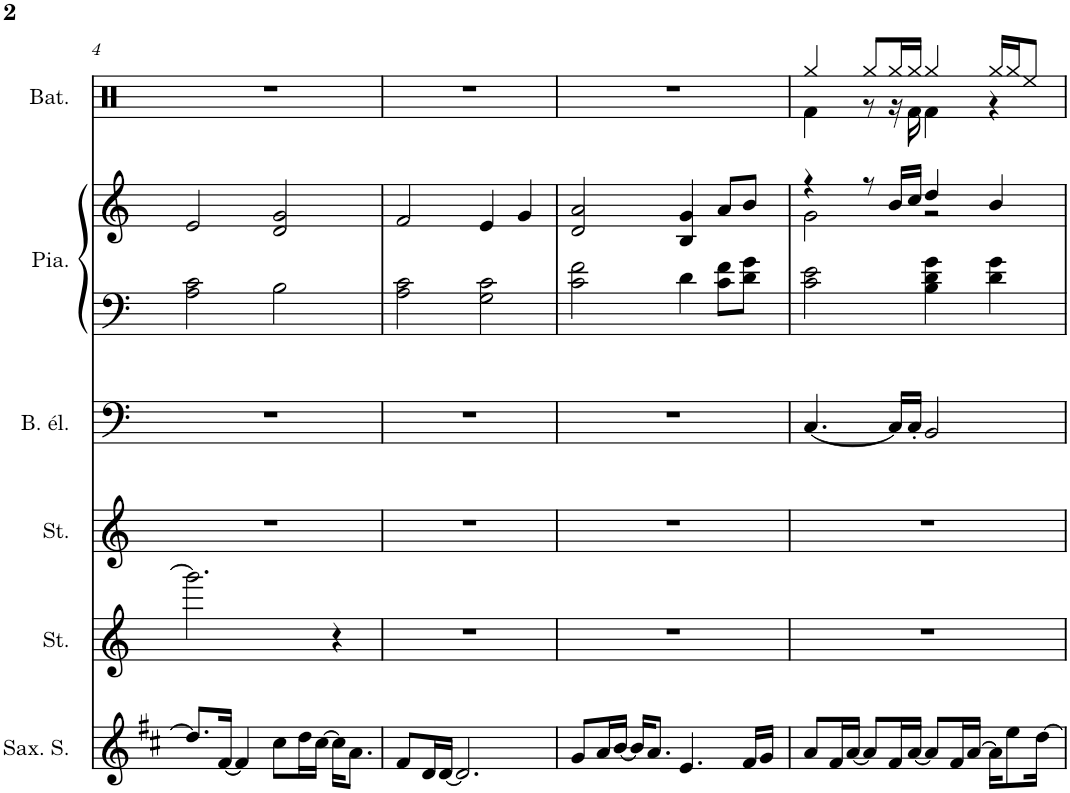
**kern	**kern	**kern	**kern	**kern	**kern	**kern
*part6	*part5	*part4	*part3	*part2	*part2	*part1
*staff7	*staff6	*staff5	*staff4	*staff3	*staff2	*staff1
*I"Saxophone Soprano, soprano sax	*I"Cordes, strings 2	*I"Cordes, strings 1	*I"Basse électrique à 5 cordes, bass	*I"Piano	*	*I"Batterie, drums
*I'Sax. S.	*I'St.	*I'St.	*I'B. él.	*I'Pia.	*	*I'Bat.
!!LO:PB:g=z
*clefG2	*clefG2	*clefG2	*clefF4	*clefF4	*clefG2	*clefX
*Trd1c2	*	*	*Trd7c12	*	*	*
*k[f#c#]	*k[]	*k[]	*k[]	*k[]	*k[]	*k[]
*M4/4	*M4/4	*M4/4	*M4/4	*M4/4	*M4/4	*M4/4
=4	=4	=4	=4	=4	=4	=4
8.dd/L]	2.ggg\]	1r	1r	2A\ 2c\	2e/	1r
[16f#/Jk	.	.	.	.	.	.
4f#/]	.	.	.	.	.	.
8cc#\L	.	.	.	2B\	2d/ 2g/	.
16dd\L	.	.	.	.	.	.
[16cc#\JJ	.	.	.	.	.	.
16cc#\KL]	4r	.	.	.	.	.
8.a\J	.	.	.	.	.	.
=5	=5	=5	=5	=5	=5	=5
8f#/L	1r	1r	1r	2A\ 2c\	2f/	1r
16d/L	.	.	.	.	.	.
[16d/JJ	.	.	.	.	.	.
2.d/]	.	.	.	.	.	.
.	.	.	.	2G\ 2c\	4e/	.
.	.	.	.	.	4g/	.
=6	=6	=6	=6	=6	=6	=6
8g/L	1r	1r	1r	2c\ 2f\	2d/ 2a/	1r
16a/L	.	.	.	.	.	.
[16b/JJ	.	.	.	.	.	.
16b/KL]	.	.	.	.	.	.
8.a/J	.	.	.	.	.	.
4.e/	.	.	.	4d\	4B/ 4g/	.
.	.	.	.	8c\ 8f\L	8a/L	.
16f#/LL	.	.	.	8d\ 8g\J	8b/J	.
16g/JJ	.	.	.	.	.	.
=7	=7	=7	=7	=7	=7	=7
*	*	*	*	*	*^	*^
8a/L	1r	1r	[4.C/	2c\ 2e\	4r	2g\	4Rgg/	4Rf\
16f#/L	.	.	.	.	.	.	.	.
[16a/JJ	.	.	.	.	.	.	.	.
8a/L]	.	.	.	.	8r	.	8Rgg/L	8r
16f#/L	.	.	16C/LL]	.	16b/LL	.	16Rgg/L	16r
[16a/JJ	.	.	16C'/JJ	.	16cc/JJ	.	16Rgg/JJ	16Rf\
8a/L]	.	.	2BB/	4B\ 4d\ 4g\	4dd/	2r	4Rgg/	4Rf\
16f#/L	.	.	.	.	.	.	.	.
[16a/JJ	.	.	.	.	.	.	.	.
16a\KL]	.	.	.	4d\ 4g\	4b/	.	16Rgg/LL	4r
8ee\	.	.	.	.	.	.	16Rgg/J	.
.	.	.	.	.	.	.	8Ree/J	.
[16dd\Jk	.	.	.	.	.	.	.	.
*	*	*	*	*	*v	*v	*	*
*	*	*	*	*	*	*v	*v
=	=	=	=	=	=	=
*-	*-	*-	*-	*-	*-	*-
